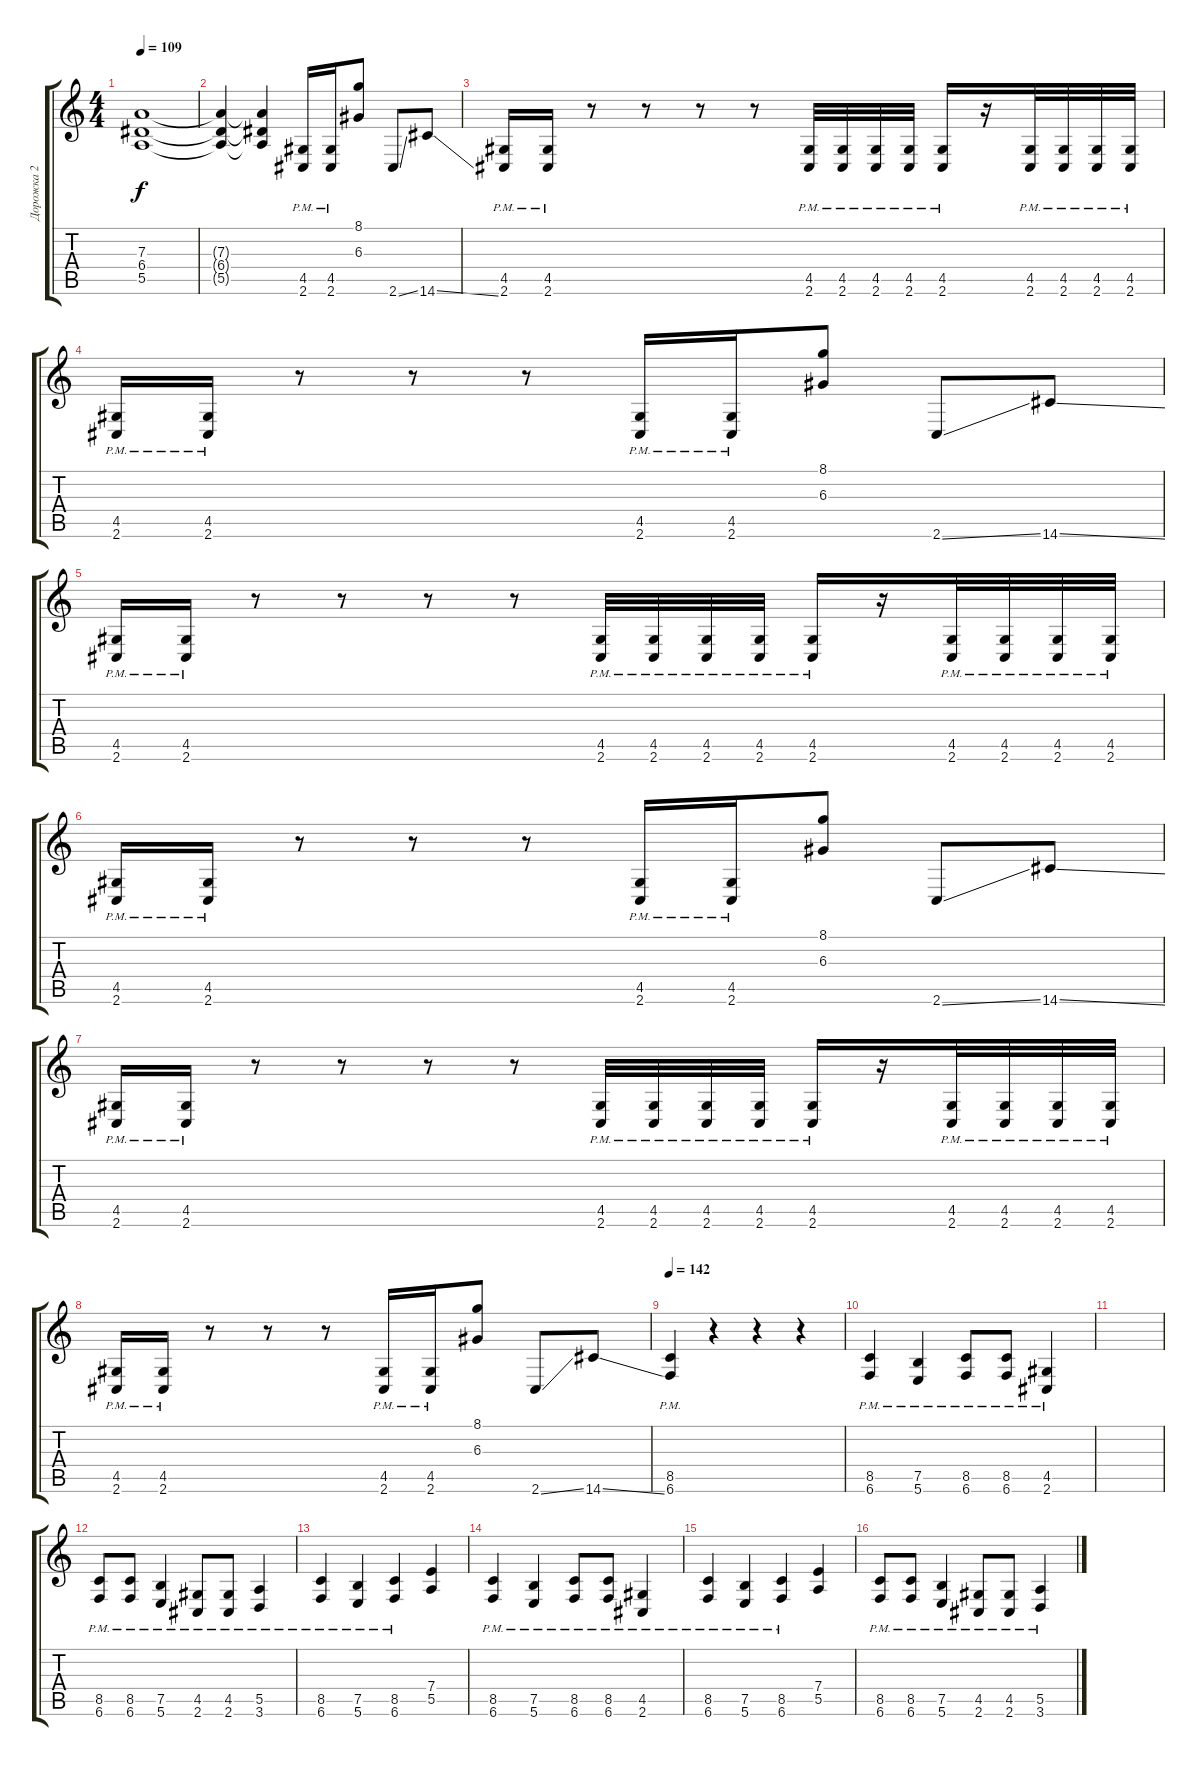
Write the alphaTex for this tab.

\track ("Дорожка 2" "Дорожка 2") {instrument distortionguitar}
\staff {score tabs}
\tuning (B3 Gb3 D3 A2 E2 B1) {hide}
\ts (4 4)
\tempo 109
\clef g2
\ks c
(7.3 6.4 5.5).1{dy f} |
(7.3{t} 6.4{t} 5.5{t}).4 (7.3{t} 6.4{t} 5.5{t}).4 (4.5{pm} 2.6).16 (4.5{pm} 2.6).16 (8.1 6.3).8 2.6{ss}.8 14.6{ss}.8 |
(4.5{pm} 2.6).16 (4.5{pm} 2.6).16 r.8 r.8 r.8 r.8 (4.5 2.6{pm}).32 (4.5 2.6{pm}).32 (4.5 2.6{pm}).32 (4.5 2.6{pm}).32 (4.5 2.6{pm}).16 r.16 (4.5 2.6{pm}).32 (4.5 2.6{pm}).32 (4.5 2.6{pm}).32 (4.5 2.6{pm}).32 |
(4.5{pm} 2.6).16 (4.5{pm} 2.6).16 r.8 r.8 r.8 (4.5{pm} 2.6).16 (4.5{pm} 2.6).16 (8.1 6.3).8 2.6{ss}.8 14.6{ss}.8 |
(4.5{pm} 2.6).16 (4.5{pm} 2.6).16 r.8 r.8 r.8 r.8 (4.5 2.6{pm}).32 (4.5 2.6{pm}).32 (4.5 2.6{pm}).32 (4.5 2.6{pm}).32 (4.5 2.6{pm}).16 r.16 (4.5 2.6{pm}).32 (4.5 2.6{pm}).32 (4.5 2.6{pm}).32 (4.5 2.6{pm}).32 |
(4.5{pm} 2.6).16 (4.5{pm} 2.6).16 r.8 r.8 r.8 (4.5{pm} 2.6).16 (4.5{pm} 2.6).16 (8.1 6.3).8 2.6{ss}.8 14.6{ss}.8 |
(4.5{pm} 2.6).16 (4.5{pm} 2.6).16 r.8 r.8 r.8 r.8 (4.5 2.6{pm}).32 (4.5 2.6{pm}).32 (4.5 2.6{pm}).32 (4.5 2.6{pm}).32 (4.5 2.6{pm}).16 r.16 (4.5 2.6{pm}).32 (4.5 2.6{pm}).32 (4.5 2.6{pm}).32 (4.5 2.6{pm}).32 |
(4.5{pm} 2.6).16 (4.5{pm} 2.6).16 r.8 r.8 r.8 (4.5{pm} 2.6).16 (4.5{pm} 2.6).16 (8.1 6.3).8 2.6{ss}.8 14.6{ss}.8 |
\tempo 142
(8.5{pm} 6.6).4 r.4 r.4 r.4 |
(8.5{pm} 6.6).4 (7.5{pm} 5.6).4 (8.5{pm} 6.6).8 (8.5{pm} 6.6).8 (4.5{pm} 2.6).4 |
|
(8.5{pm} 6.6).8 (8.5{pm} 6.6).8 (7.5{pm} 5.6).4 (4.5{pm} 2.6).8 (4.5{pm} 2.6).8 (5.5{pm} 3.6).4 |
(8.5{pm} 6.6).4 (7.5{pm} 5.6).4 (8.5{pm} 6.6).4 (7.4 5.5).4 |
(8.5{pm} 6.6).4 (7.5{pm} 5.6).4 (8.5{pm} 6.6).8 (8.5{pm} 6.6).8 (4.5{pm} 2.6).4 |
(8.5{pm} 6.6).4 (7.5{pm} 5.6).4 (8.5{pm} 6.6).4 (7.4 5.5).4 |
(8.5{pm} 6.6).8 (8.5{pm} 6.6).8 (7.5{pm} 5.6).4 (4.5{pm} 2.6).8 (4.5{pm} 2.6).8 (5.5{pm} 3.6).4
